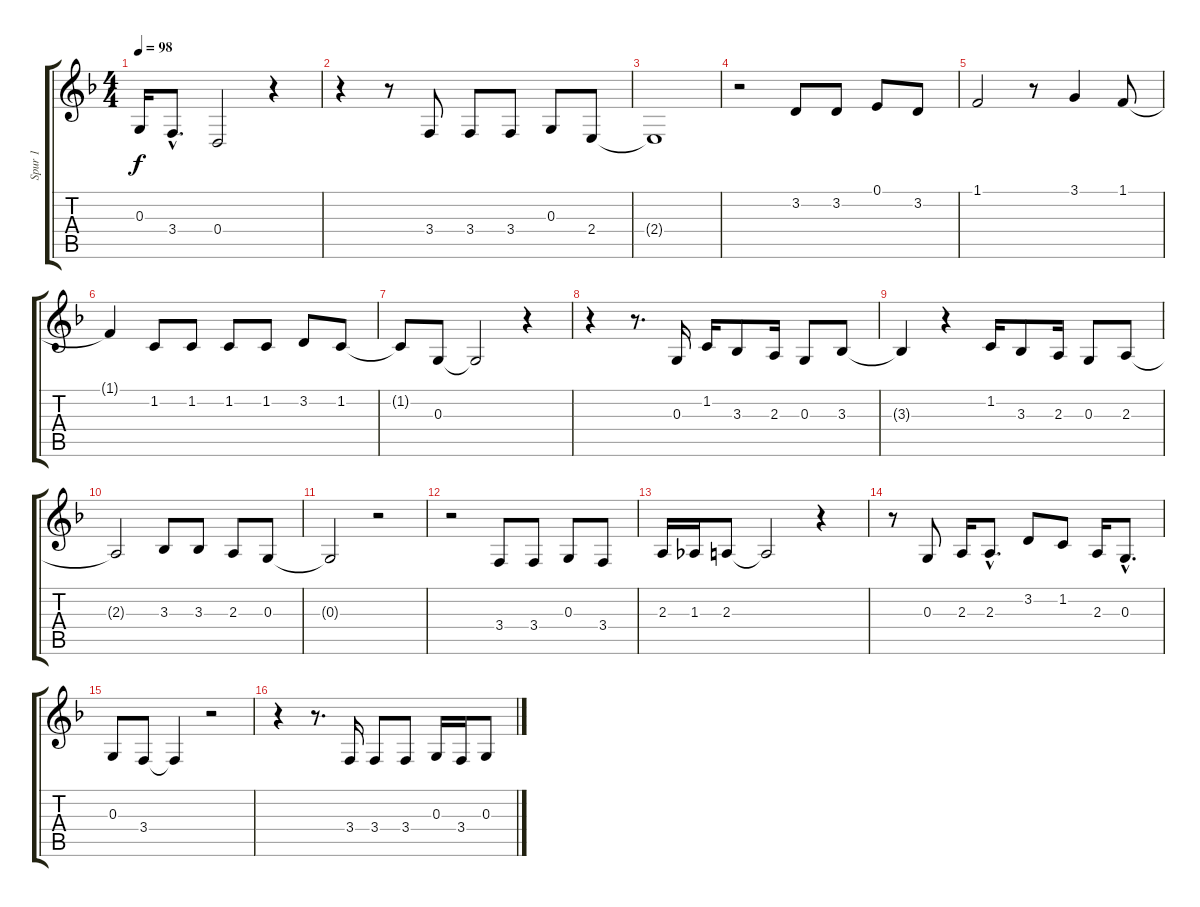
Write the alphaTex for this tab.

\track ("Spur 1" "Spur 1") {instrument lead2sawtooth}
\staff {score tabs}
\tuning (E4 B3 G3 D3 A2 E2) {hide}
\ts (4 4)
\tempo 98
\clef g2
\ks dminor
0.3.16{dy f} 3.4{hac}.8{d} 0.4.2 r.4 |
r.4 r.8 3.4.8 3.4.8 3.4.8 0.3.8 2.4.8 |
2.4{t}.1 |
r.2 3.2.8 3.2.8 0.1.8 3.2.8 |
1.1.2 r.8 3.1.4 1.1.8 |
1.1{t}.4 1.2.8 1.2.8 1.2.8 1.2.8 3.2.8 1.2.8 |
1.2{t}.8 0.3.8 0.3{t}.2 r.4 |
r.4 r.8{d} 0.3.16 1.2.16 3.3.8 2.3.16 0.3.8 3.3.8 |
3.3{t}.4 r.4 1.2.16 3.3.8 2.3.16 0.3.8 2.3.8 |
2.3{t}.2 3.3.8 3.3.8 2.3.8 0.3.8 |
0.3{t}.2 r.2 |
r.2 3.4.8 3.4.8 0.3.8 3.4.8 |
2.3.16 1.3.16 2.3.8 2.3{t}.2 r.4 |
r.8 0.3.8 2.3.16 2.3{hac}.8{d} 3.2.8 1.2.8 2.3.16 0.3{hac}.8{d} |
0.3.8 3.4.8 3.4{t}.4 r.2 |
r.4 r.8{d} 3.4.16 3.4.8 3.4.8 0.3.16 3.4.16 0.3.8
